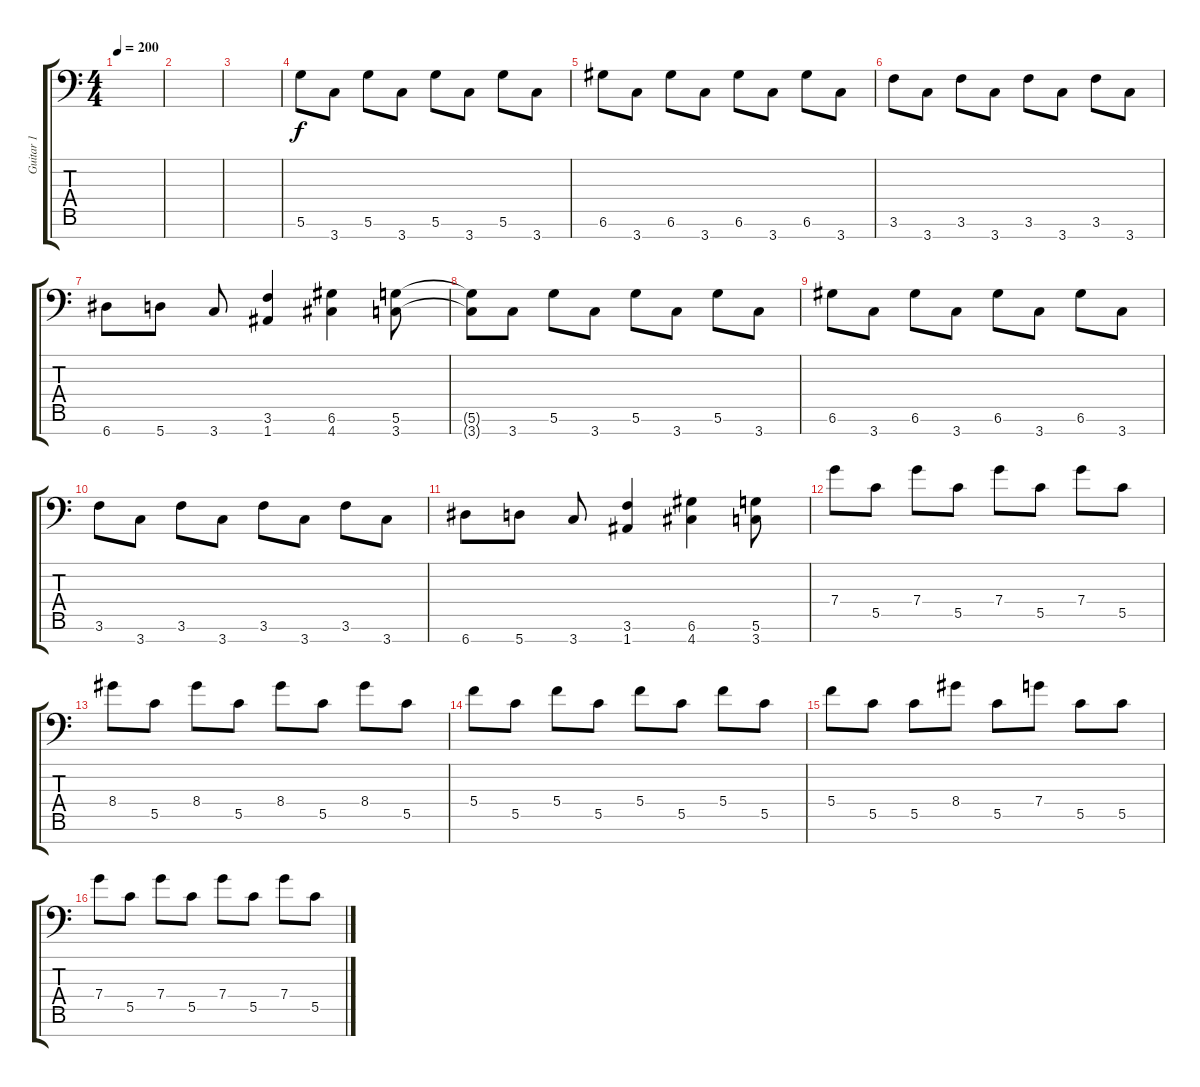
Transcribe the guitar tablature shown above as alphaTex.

\track ("Guitar 1" "Guitar 1") {instrument distortionguitar}
\staff {score tabs}
\tuning (D4 A3 F3 C3 G2 D2 A1) {hide}
\ts (4 4)
\tempo 200
\clef f4
\ks c
|
|
|
5.6.8 3.7.8 5.6.8 3.7.8 5.6.8 3.7.8 5.6.8 3.7.8 |
6.6.8 3.7.8 6.6.8 3.7.8 6.6.8 3.7.8 6.6.8 3.7.8 |
3.6.8 3.7.8 3.6.8 3.7.8 3.6.8 3.7.8 3.6.8 3.7.8 |
6.7.8 5.7.8 3.7.8 (3.6 1.7).4 (6.6 4.7).4 (5.6 3.7).8 |
(5.6{t} 3.7{t}).8 3.7.8 5.6.8 3.7.8 5.6.8 3.7.8 5.6.8 3.7.8 |
6.6.8 3.7.8 6.6.8 3.7.8 6.6.8 3.7.8 6.6.8 3.7.8 |
3.6.8 3.7.8 3.6.8 3.7.8 3.6.8 3.7.8 3.6.8 3.7.8 |
6.7.8 5.7.8 3.7.8 (3.6 1.7).4 (6.6 4.7).4 (5.6 3.7).8 |
7.4.8 5.5.8 7.4.8 5.5.8 7.4.8 5.5.8 7.4.8 5.5.8 |
8.4.8 5.5.8 8.4.8 5.5.8 8.4.8 5.5.8 8.4.8 5.5.8 |
5.4.8 5.5.8 5.4.8 5.5.8 5.4.8 5.5.8 5.4.8 5.5.8 |
5.4.8 5.5.8 5.5.8 8.4.8 5.5.8 7.4.8 5.5.8 5.5.8 |
7.4.8 5.5.8 7.4.8 5.5.8 7.4.8 5.5.8 7.4.8 5.5.8
